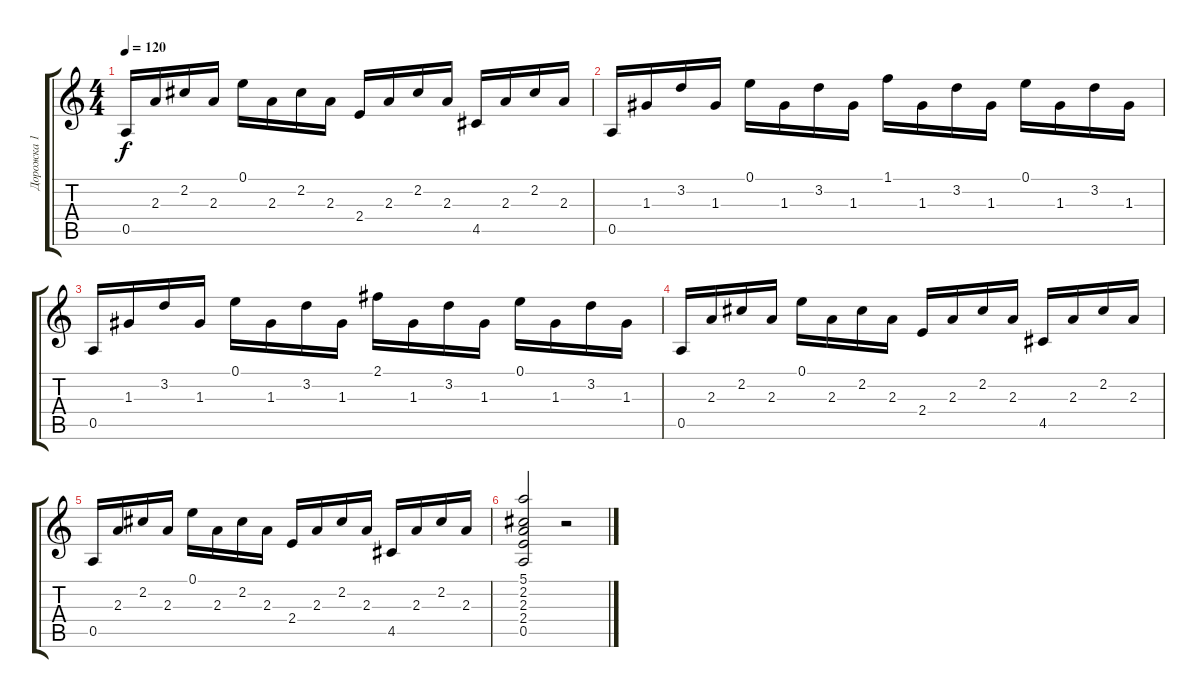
\track ("Дорожка 1" "Дорожка 1") {instrument acousticguitarnylon}
\staff {score tabs}
\tuning (E4 B3 G3 D3 A2 E2) {hide}
\ts (4 4)
\tempo 120
\clef g2
\ks c
0.5.16{dy f} 2.3.16 2.2.16 2.3.16 0.1.16 2.3.16 2.2.16 2.3.16 2.4.16 2.3.16 2.2.16 2.3.16 4.5.16 2.3.16 2.2.16 2.3.16 |
0.5.16 1.3.16 3.2.16 1.3.16 0.1.16 1.3.16 3.2.16 1.3.16 1.1.16 1.3.16 3.2.16 1.3.16 0.1.16 1.3.16 3.2.16 1.3.16 |
0.5.16 1.3.16 3.2.16 1.3.16 0.1.16 1.3.16 3.2.16 1.3.16 2.1.16 1.3.16 3.2.16 1.3.16 0.1.16 1.3.16 3.2.16 1.3.16 |
0.5.16 2.3.16 2.2.16 2.3.16 0.1.16 2.3.16 2.2.16 2.3.16 2.4.16 2.3.16 2.2.16 2.3.16 4.5.16 2.3.16 2.2.16 2.3.16 |
0.5.16 2.3.16 2.2.16 2.3.16 0.1.16 2.3.16 2.2.16 2.3.16 2.4.16 2.3.16 2.2.16 2.3.16 4.5.16 2.3.16 2.2.16 2.3.16 |
(5.1 2.2 2.3 2.4 0.5).2 r.2
